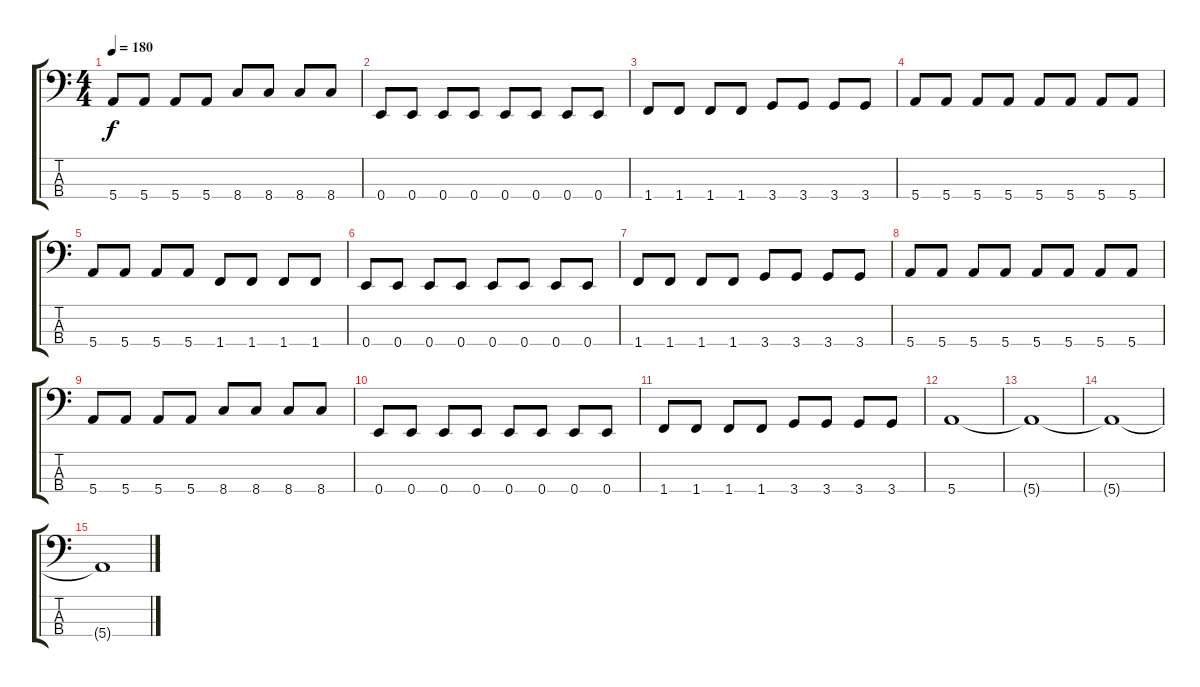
\track "" {instrument electricbasspick}
\staff {score tabs}
\tuning (G2 D2 A1 E1) {hide}
\ts (4 4)
\tempo 180
\clef f4
\ks c
5.4.8{dy f} 5.4.8 5.4.8 5.4.8 8.4.8 8.4.8 8.4.8 8.4.8 |
0.4.8 0.4.8 0.4.8 0.4.8 0.4.8 0.4.8 0.4.8 0.4.8 |
1.4.8 1.4.8 1.4.8 1.4.8 3.4.8 3.4.8 3.4.8 3.4.8 |
5.4.8 5.4.8 5.4.8 5.4.8 5.4.8 5.4.8 5.4.8 5.4.8 |
5.4.8 5.4.8 5.4.8 5.4.8 1.4.8 1.4.8 1.4.8 1.4.8 |
0.4.8 0.4.8 0.4.8 0.4.8 0.4.8 0.4.8 0.4.8 0.4.8 |
1.4.8 1.4.8 1.4.8 1.4.8 3.4.8 3.4.8 3.4.8 3.4.8 |
5.4.8 5.4.8 5.4.8 5.4.8 5.4.8 5.4.8 5.4.8 5.4.8 |
5.4.8 5.4.8 5.4.8 5.4.8 8.4.8 8.4.8 8.4.8 8.4.8 |
0.4.8 0.4.8 0.4.8 0.4.8 0.4.8 0.4.8 0.4.8 0.4.8 |
1.4.8 1.4.8 1.4.8 1.4.8 3.4.8 3.4.8 3.4.8 3.4.8 |
5.4.1 |
5.4{t}.1 |
5.4{t}.1 |
5.4{t}.1
